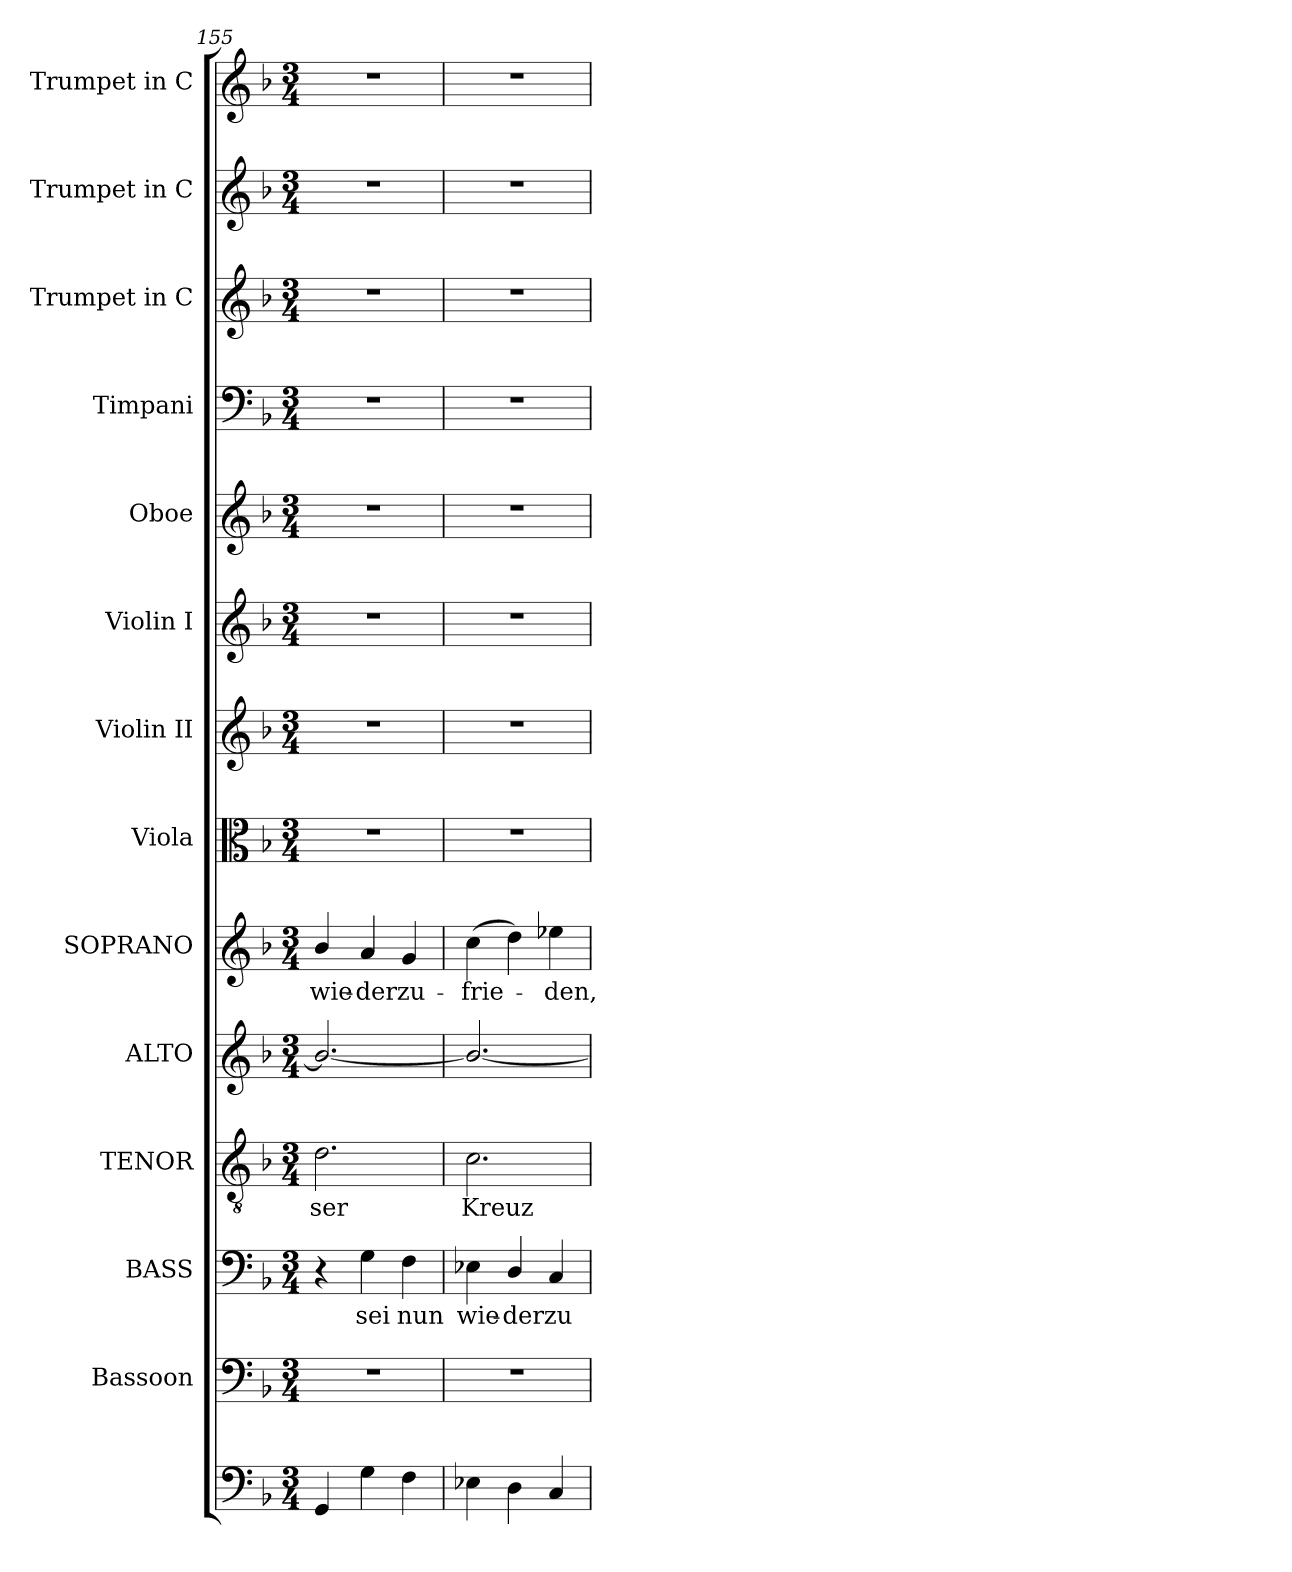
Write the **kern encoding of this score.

**kern	**kern	**kern	**text	**kern	**text	**kern	**kern	**text	**kern	**kern	**kern	**kern	**kern	**kern	**kern	**kern
*part14	*part13	*part12	*part12	*part11	*part11	*part10	*part9	*part9	*part8	*part7	*part6	*part5	*part4	*part3	*part2	*part1
*staff14	*staff13	*staff12	*staff12	*staff11	*staff11	*staff10	*staff9	*staff9	*staff8	*staff7	*staff6	*staff5	*staff4	*staff3	*staff2	*staff1
*	*I"Bassoon	*I"BASS	*	*I"TENOR	*	*I"ALTO	*I"SOPRANO	*	*I"Viola	*I"Violin II	*I"Violin I	*I"Oboe	*I"Timpani	*I"Trumpet in C	*I"Trumpet in C	*I"Trumpet in C
*	*	*	*	*	*	*I'Alto	*I'Soprano	*	*I'Viola	*I'Violin II	*I'Violin I	*I'Oboe	*I'Timp.	*	*	*
*clefF4	*clefF4	*clefF4	*	*clefGv2	*	*clefG2	*clefG2	*	*clefC3	*clefG2	*clefG2	*clefG2	*clefF4	*clefG2	*clefG2	*clefG2
*	*	*	*	*ITrd7c12	*	*	*	*	*	*	*	*	*	*	*	*
*k[b-]	*k[b-]	*k[b-]	*	*k[b-]	*	*k[b-]	*k[b-]	*	*k[b-]	*k[b-]	*k[b-]	*k[b-]	*k[b-]	*k[b-]	*k[b-]	*k[b-]
*F:	*F:	*F:	*	*F:	*	*F:	*F:	*	*F:	*F:	*F:	*F:	*F:	*F:	*F:	*F:
*M3/4	*M3/4	*M3/4	*	*M3/4	*	*M3/4	*M3/4	*	*M3/4	*M3/4	*M3/4	*M3/4	*M3/4	*M3/4	*M3/4	*M3/4
=155	=155	=155	=155	=155	=155	=155	=155	=155	=155	=155	=155	=155	=155	=155	=155	=155
!	!LO:N:vis=1	!	!	!	!	!	!	!	!	!	!	!	!	!	!	!
!	!	!	!	!	!LO:LY:b:color=#000000	!	!	!	!	!	!	!	!	!	!	!
!	!	!	!	!	!	!	!	!LO:LY:b:color=#000000	!LO:N:vis=1	!LO:N:vis=1	!LO:N:vis=1	!LO:N:vis=1	!LO:N:vis=1	!LO:N:vis=1	!LO:N:vis=1	!LO:N:vis=1
4GGi/	2.r	4r	.	2.Di\	-ser	2.b-i/_	4b-i/	wie-	2.r	2.r	2.r	2.r	2.r	2.r	2.r	2.r
!	!	!	!LO:LY:b:color=#000000	!	!	!	!	!	!	!	!	!	!	!	!	!
!	!	!	!	!	!	!	!	!LO:LY:b:color=#000000	!	!	!	!	!	!	!	!
4Gi\	.	4Gi\	sei	.	.	.	4ai/	-der	.	.	.	.	.	.	.	.
!	!	!	!LO:LY:b:color=#000000	!	!	!	!	!	!	!	!	!	!	!	!	!
!	!	!	!	!	!	!	!	!LO:LY:b:color=#000000	!	!	!	!	!	!	!	!
4Fi\	.	4Fi\	nun	.	.	.	4gi/	zu-	.	.	.	.	.	.	.	.
=156	=156	=156	=156	=156	=156	=156	=156	=156	=156	=156	=156	=156	=156	=156	=156	=156
!	!LO:N:vis=1	!	!	!	!	!	!	!	!	!	!	!	!	!	!	!
!	!	!	!LO:LY:b:color=#000000	!	!	!	!	!	!	!	!	!	!	!	!	!
!	!	!	!	!	!LO:LY:b:color=#000000	!	!	!	!	!	!	!	!	!	!	!
!	!	!	!	!	!	!	!	!LO:LY:b:color=#000000	!LO:N:vis=1	!LO:N:vis=1	!LO:N:vis=1	!LO:N:vis=1	!LO:N:vis=1	!LO:N:vis=1	!LO:N:vis=1	!LO:N:vis=1
4E-Xi\	2.r	4E-Xi\	wie-	2.Ci\	Kreuz	2.b-i/_	(4cci\	-frie-	2.r	2.r	2.r	2.r	2.r	2.r	2.r	2.r
!	!	!	!LO:LY:b:color=#000000	!	!	!	!	!	!	!	!	!	!	!	!	!
4Di\	.	4Di/	-der	.	.	.	4ddi\)	.	.	.	.	.	.	.	.	.
!	!	!	!LO:LY:b:color=#000000	!	!	!	!	!	!	!	!	!	!	!	!	!
!	!	!	!	!	!	!	!	!LO:LY:b:color=#000000	!	!	!	!	!	!	!	!
4Ci/	.	4Ci/	zu-	.	.	.	4ee-Xi\	-den,	.	.	.	.	.	.	.	.
=	=	=	=	=	=	=	=	=	=	=	=	=	=	=	=	=
*-	*-	*-	*-	*-	*-	*-	*-	*-	*-	*-	*-	*-	*-	*-	*-	*-
